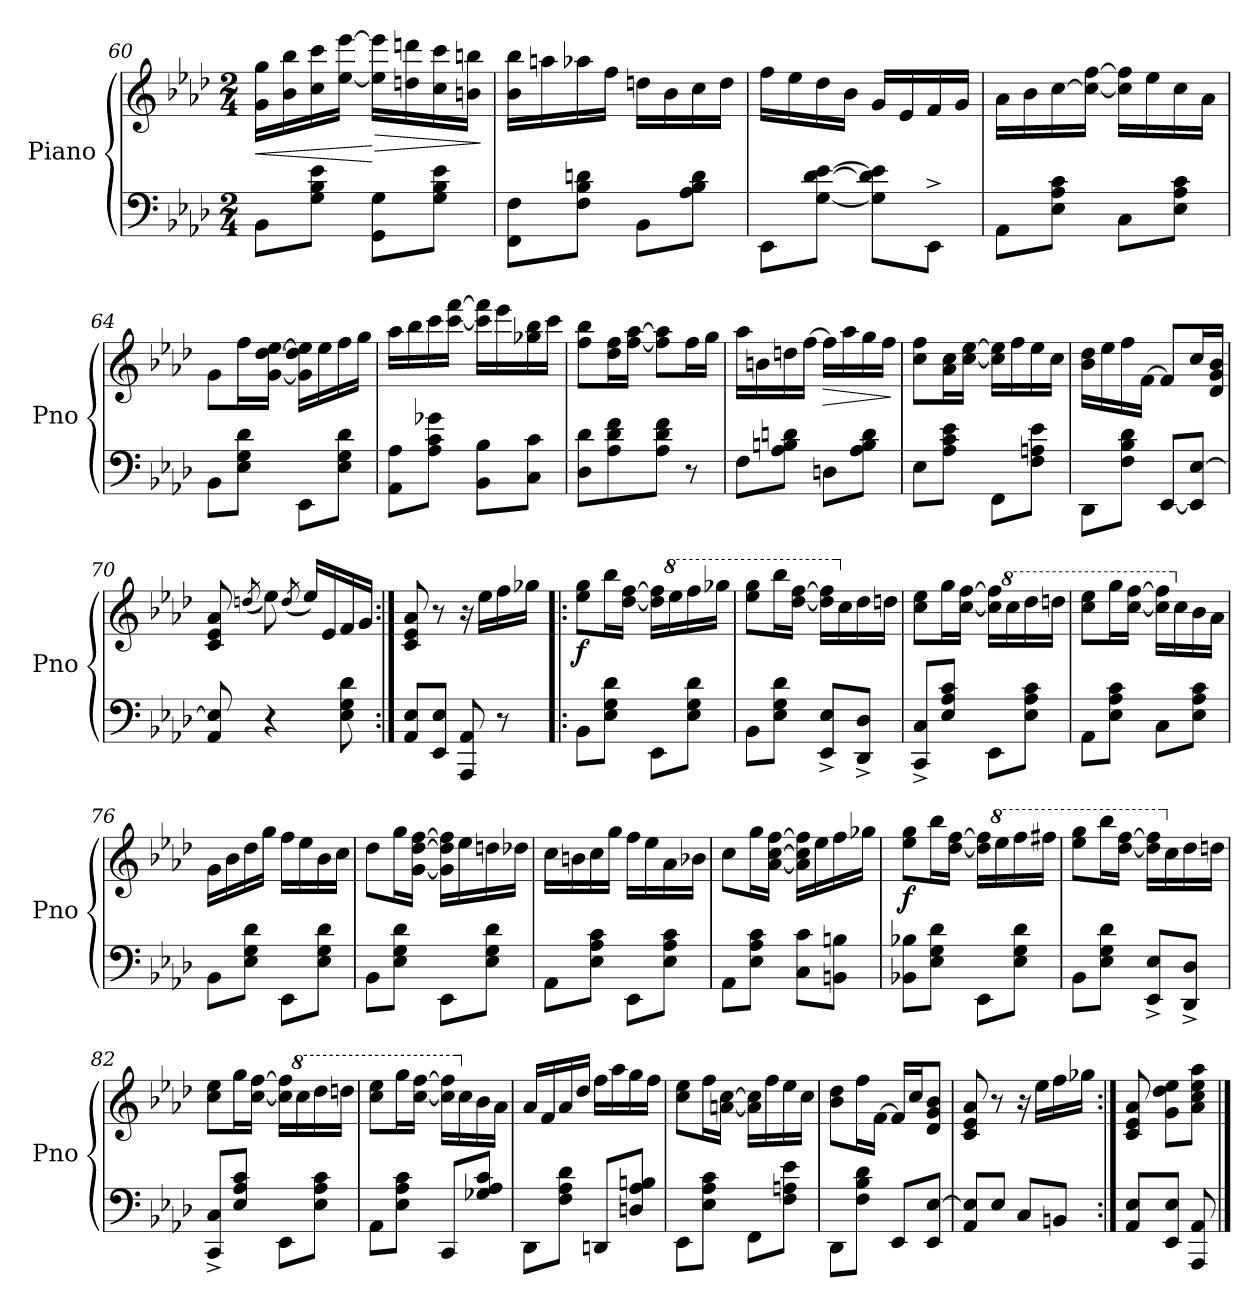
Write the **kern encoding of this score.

**kern	**kern	**dynam
*part1	*part1	*part1
*staff2	*staff1	*staff1/2
*I"Piano	*	*
*I'Pno	*	*
*clefF4	*clefG2	*
*k[b-e-a-d-]	*k[b-e-a-d-]	*
*M2/4	*M2/4	*
=60	=60	=60
!	!	!LO:HP:b
8BB-\L	16g\ 16gg\LL	<
.	16b-\ 16bb-\	.
8G\ 8B-\ 8e-\J	16cc\ 16ccc\	.
.	[16ee-\ [16eee-\JJ	.
!	!	!LO:HP:n=1:b
8GG\ 8G\L	16ee-\] 16eee-\]LL	[ >
.	16ddn\ 16dddn\	.
8G\ 8B-\ 8e-\J	16cc\ 16ccc\	.
.	16bn\ 16bbn\JJ	.
.	.	]
=61	=61	=61
8FF\ 8F\L	16b-\ 16bb-\LL	.
.	16aan\	.
8F\ 8B-\ 8dn\J	16aa-X\	.
.	16ff\JJ	.
8BB-\L	16ddn\LL	.
.	16b-\	.
8A-\ 8B-\ 8d\J	16cc\	.
.	16dd\JJ	.
=62	=62	=62
8EE-\L	16ff\LL	.
.	16ee-\	.
[8G\ [8d-\ [8e-\J	16dd-\	.
.	16b-\JJ	.
8G\] 8d-\] 8e-\]L	16g/LL	.
.	16e-/	.
8EE-^\J	16f/	.
.	16g/JJ	.
!!LO:LB:g=z
=63	=63	=63
8AA-\L	16a-\LL	.
.	16b-\	.
8E-\ 8A-\ 8c\J	[16cc\	.
.	16cc\_ [16ff\JJ	.
8C\L	16cc\] 16ff\]LL	.
.	16ee-\	.
8E-\ 8A-\ 8c\J	16cc\	.
.	16a-\JJ	.
=64	=64	=64
8BB-\L	8g\L	.
8E-\ 8G\ 8d-\J	16ff\L	.
.	[16g\ [16dd-\ [16ee-\JJ	.
8EE-\L	16g\] 16dd-\] 16ee-\]LL	.
.	16ee-\	.
8E-\ 8G\ 8d-\J	16ff\	.
.	16gg\JJ	.
=65	=65	=65
8AA-\ 8A-\L	16aa-\LL	.
.	16bb-\	.
8A-\ 8c\ 8g-X\J	16ccc\	.
.	[16ccc\ [16fff\JJ	.
8BB-\ 8B-\L	16ccc\] 16fff\]LL	.
.	16eee-\	.
8C\ 8c\J	16gg-X\ 16bb-\	.
.	16ccc\JJ	.
=66	=66	=66
8D-\ 8d-\L	8ff\ 8bb-\L	.
8A-\ 8d-\ 8f\	16dd-\ 16ff\L	.
.	[16ff\ [16aa-\JJ	.
8A-\ 8d-\ 8f\J	8ff\] 8aa-\]L	.
8r	16ff\L	.
.	16gg\JJ	.
!!LO:LB:g=z
=67	=67	=67
8F\L	16aa-\LL	.
.	16bn\	.
8A-\ 8Bn\ 8dn\J	16ddn\	.
.	[16ff\JJ	.
!	!	!LO:HP:b
8Dn\L	16ff\LL]	>
.	16aa-\	.
8A-\ 8B\ 8d\J	16gg\	.
.	16ff\JJ	.
.	.	]
=68	=68	=68
8E-\L	8cc\ 8ff\L	.
8A-\ 8c\ 8e-\J	16a-\ 16cc\L	.
.	[16cc\ [16ee-\JJ	.
8FF\L	16cc\] 16ee-\]LL	.
.	16ff\	.
8F\ 8An\ 8e-\J	16ee-\	.
.	16cc\JJ	.
=69	=69	=69
8DD-\L	16b-\ 16dd-\LL	.
.	16ee-\	.
8F\ 8B-\ 8d-\J	16ff\	.
.	[16f\JJ	.
[8EE-/L	8f/L]	.
8EE-/] [8E-/J	16cc/L	.
.	16d-/ 16g/ 16b-/JJ	.
=70	=70	=70
8AA-/ 8E-/]	8c/ 8e-/ 8a-/	.
.	(<8qddn/	.
4r	8ee-\)	.
.	(<8qdd/	.
.	16ee-/LL)	.
.	16e-/	.
8E-\ 8G\ 8d-\	16f/	.
.	16g/JJ	.
=71:|!	=71:|!	=71:|!
8AA-/ 8E-/L	8c/ 8e-/ 8a-/	.
8EE-/ 8E-/J	8r	.
8AAA-/ 8AA-/	16r	.
.	16ee-\LL	.
8r	16ff\	.
.	16gg-X\JJ	.
!!LO:LB:g=z
=72!|:	=72!|:	=72!|:
!	!	!LO:DY:b
8BB-\L	8ee-\ 8gg\L	f
8E-\ 8G\ 8d-\J	16bb-\L	.
.	[16dd-\ [16ff\JJ	.
8EE-\L	16dd-\] 16ff\]LL	.
*	*8va	*
.	16eee-\	.
8E-\ 8G\ 8d-\J	16fff\	.
.	16ggg-X\JJ	.
=73	=73	=73
8BB-\L	8eee-\ 8ggg\L	.
8E-\ 8G\ 8d-\J	16bbb-\L	.
.	[16ddd-\ [16fff\JJ	.
8EE-/^ 8E-/^L	16ddd-\] 16fff\]LL	.
*	*X8va	*
.	16cc\	.
8DD-/^ 8D-/^J	16dd-\	.
.	16ddn\JJ	.
=74	=74	=74
8CC/^ 8C/^L	8cc\ 8ee-\L	.
8E-/ 8A-/ 8c/J	16gg\L	.
.	[16cc\ [16ff\JJ	.
8EE-\L	16cc\] 16ff\]LL	.
*	*8va	*
.	16ccc\	.
8E-\ 8A-\ 8c\J	16ddd-\	.
.	16dddn\JJ	.
=75	=75	=75
8AA-\L	8ccc\ 8eee-\L	.
8E-\ 8A-\ 8c\J	16ggg\L	.
.	[16ccc\ [16fff\JJ	.
8C\L	16ccc\] 16fff\]LL	.
*	*X8va	*
.	16cc\	.
8E-\ 8A-\ 8c\J	16b-\	.
.	16a-\JJ	.
=76	=76	=76
8BB-\L	16g\LL	.
.	16b-\	.
8E-\ 8G\ 8d-\J	16dd-\	.
.	16gg\JJ	.
8EE-\L	16ff\LL	.
.	16ee-\	.
8E-\ 8G\ 8d-\J	16b-\	.
.	16cc\JJ	.
!!LO:LB:g=z
=77	=77	=77
8BB-\L	8dd-\L	.
8E-\ 8G\ 8d-\J	16gg\L	.
.	[16g\ [16dd-\ [16ff\JJ	.
8EE-\L	16g\] 16dd-\] 16ff\]LL	.
.	16ee-\	.
8E-\ 8G\ 8d-\J	16ddn\	.
.	16dd-X\JJ	.
=78	=78	=78
8AA-\L	16cc\LL	.
.	16bn\	.
8E-\ 8A-\ 8c\J	16cc\	.
.	16gg\JJ	.
8EE-\L	16ff\LL	.
.	16ee-\	.
8E-\ 8A-\ 8c\J	16a-\	.
.	16b-X\JJ	.
=79	=79	=79
8AA-\L	8cc\L	.
8E-\ 8A-\ 8c\J	16gg\L	.
.	[16a-\ [16cc\ [16ff\JJ	.
8C\ 8c\L	16a-\] 16cc\] 16ff\]LL	.
.	16ee-\	.
8BBn\ 8Bn\J	16ff\	.
.	16gg-X\JJ	.
=80	=80	=80
!	!	!LO:DY:b
8BB-X\ 8B-X\L	8ee-\ 8gg\L	f
8E-\ 8G\ 8d-\J	16bb-\L	.
.	[16dd-\ [16ff\JJ	.
8EE-\L	16dd-\] 16ff\]LL	.
*	*8va	*
.	16eee-\	.
8E-\ 8G\ 8d-\J	16fff\	.
.	16fff#X\JJ	.
=81	=81	=81
8BB-\L	8eee-\ 8ggg\L	.
8E-\ 8G\ 8d-\J	16bbb-\L	.
.	[16ddd-\ [16fff\JJ	.
8EE-/^ 8E-/^L	16ddd-\] 16fff\]LL	.
*	*X8va	*
.	16cc\	.
8DD-/^ 8D-/^J	16dd-\	.
.	16ddn\JJ	.
!!LO:PB:g=z
=82	=82	=82
8CC/^ 8C/^L	8cc\ 8ee-\L	.
8E-/ 8A-/ 8c/J	16gg\L	.
.	[16cc\ [16ff\JJ	.
8EE-\L	16cc\] 16ff\]LL	.
*	*8va	*
.	16ccc\	.
8E-\ 8A-\ 8c\J	16ddd-\	.
.	16dddn\JJ	.
=83	=83	=83
8AA-\L	8ccc\ 8eee-\L	.
8E-\ 8A-\ 8c\J	16ggg\L	.
.	[16ccc\ [16fff\JJ	.
8CC/L	16ccc\] 16fff\]LL	.
*	*X8va	*
.	16cc\	.
8G-X/ 8A-/ 8c/J	16b-\	.
.	16a-\JJ	.
=84	=84	=84
8DD-\L	16a-/LL	.
.	16f/	.
8F\ 8A-\ 8d-\J	16a-/	.
.	16dd-/JJ	.
8DDn/L	16ff\LL	.
.	16aa-\	.
8Dn/ 8A-/ 8Bn/J	16gg\	.
.	16ff\JJ	.
=85	=85	=85
8EE-\L	8cc\ 8ee-\L	.
8E-\ 8A-\ 8c\J	16ff\L	.
.	[16an\ [16cc\JJ	.
8FF\L	16a\] 16cc\]LL	.
.	16ff\	.
8F\ 8An\ 8e-\J	16ee-\	.
.	16cc\JJ	.
=86	=86	=86
8DD-\L	8b-\ 8dd-\L	.
8F\ 8B-\ 8d-\J	16ff\L	.
.	[16f\JJ	.
8EE-/L	16f/LL]	.
.	16cc/J	.
8EE-/ [8E-/J	8d-/ 8g/ 8b-/J	.
!!LO:LB:g=z
=87	=87	=87
8AA-/ 8E-/]L	8c/ 8e-/ 8a-/	.
8E-/J	8r	.
8C/L	16r	.
.	16ee-\LL	.
8BBn/J	16ff\	.
.	16gg-X\JJ	.
=88:|!	=88:|!	=88:|!
8AA-/ 8E-/L	8c/ 8e-/ 8a-/	.
8EE-/ 8E-/J	8g\ 8dd-\ 8ee-\L	.
8AAA-/ 8AA-/	8a-\ 8cc\ 8ee-\ 8aa-\J	.
==	==	==
*-	*-	*-
